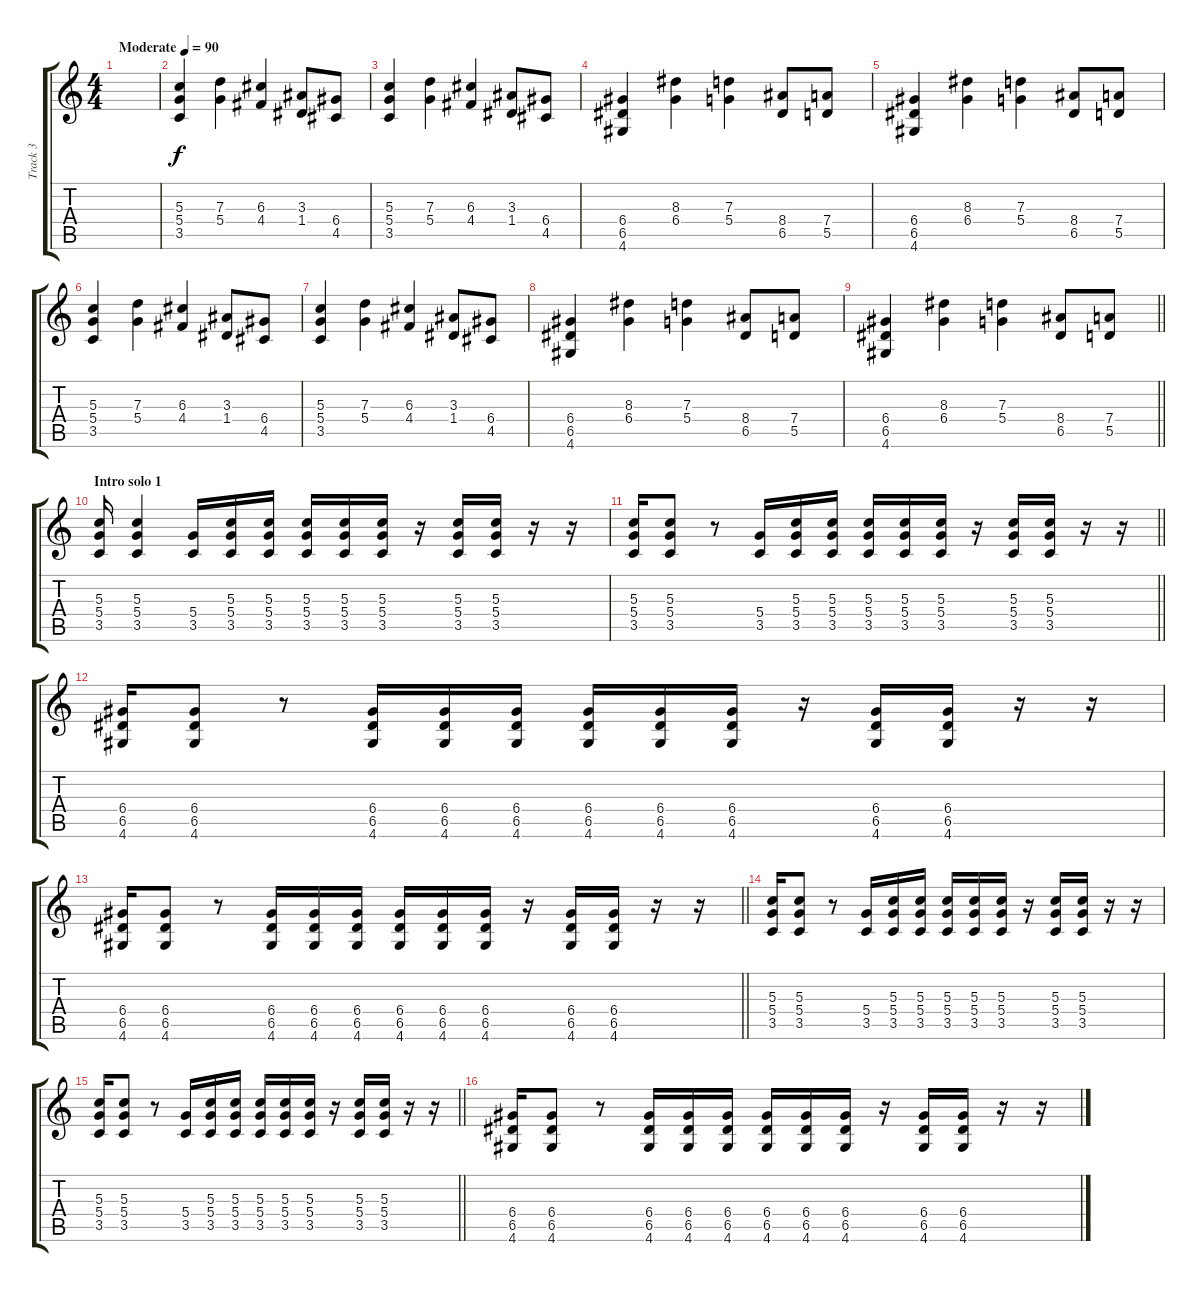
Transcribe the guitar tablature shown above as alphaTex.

\track ("Track 3" "Track 3") {instrument overdrivenguitar}
\staff {score tabs}
\tuning (E4 B3 G3 D3 A2 E2) {hide}
\ts (4 4)
\tempo (90 "Moderate")
\clef g2
\ks c
|
(5.3 5.4 3.5).4 (7.3 5.4).4 (6.3 4.4).4 (3.3 1.4).8 (6.4 4.5).8 |
(5.3 5.4 3.5).4 (7.3 5.4).4 (6.3 4.4).4 (3.3 1.4).8 (6.4 4.5).8 |
(6.4 6.5 4.6).4 (8.3 6.4).4 (7.3 5.4).4 (8.4 6.5).8 (7.4 5.5).8 |
(6.4 6.5 4.6).4 (8.3 6.4).4 (7.3 5.4).4 (8.4 6.5).8 (7.4 5.5).8 |
(5.3 5.4 3.5).4 (7.3 5.4).4 (6.3 4.4).4 (3.3 1.4).8 (6.4 4.5).8 |
(5.3 5.4 3.5).4 (7.3 5.4).4 (6.3 4.4).4 (3.3 1.4).8 (6.4 4.5).8 |
(6.4 6.5 4.6).4 (8.3 6.4).4 (7.3 5.4).4 (8.4 6.5).8 (7.4 5.5).8 |
\barLineRight lightlight
(6.4 6.5 4.6).4 (8.3 6.4).4 (7.3 5.4).4 (8.4 6.5).8 (7.4 5.5).8 |
\section ("" "Intro solo 1")
(5.3 5.4 3.5).16 (5.3 5.4 3.5).4 (5.4 3.5).16 (5.3 5.4 3.5).16 (5.3 5.4 3.5).16 (5.3 5.4 3.5).16 (5.3 5.4 3.5).16 (5.3 5.4 3.5).16 r.16 (5.3 5.4 3.5).16 (5.3 5.4 3.5).16 r.16 r.16 |
\barLineRight lightlight
(5.3 5.4 3.5).16 (5.3 5.4 3.5).8 r.8 (5.4 3.5).16 (5.3 5.4 3.5).16 (5.3 5.4 3.5).16 (5.3 5.4 3.5).16 (5.3 5.4 3.5).16 (5.3 5.4 3.5).16 r.16 (5.3 5.4 3.5).16 (5.3 5.4 3.5).16 r.16 r.16 |
(6.4 6.5 4.6).16 (6.4 6.5 4.6).8 r.8 (6.4 6.5 4.6).16 (6.4 6.5 4.6).16 (6.4 6.5 4.6).16 (6.4 6.5 4.6).16 (6.4 6.5 4.6).16 (6.4 6.5 4.6).16 r.16 (6.4 6.5 4.6).16 (6.4 6.5 4.6).16 r.16 r.16 |
\barLineRight lightlight
(6.4 6.5 4.6).16 (6.4 6.5 4.6).8 r.8 (6.4 6.5 4.6).16 (6.4 6.5 4.6).16 (6.4 6.5 4.6).16 (6.4 6.5 4.6).16 (6.4 6.5 4.6).16 (6.4 6.5 4.6).16 r.16 (6.4 6.5 4.6).16 (6.4 6.5 4.6).16 r.16 r.16 |
(5.3 5.4 3.5).16 (5.3 5.4 3.5).8 r.8 (5.4 3.5).16 (5.3 5.4 3.5).16 (5.3 5.4 3.5).16 (5.3 5.4 3.5).16 (5.3 5.4 3.5).16 (5.3 5.4 3.5).16 r.16 (5.3 5.4 3.5).16 (5.3 5.4 3.5).16 r.16 r.16 |
\barLineRight lightlight
(5.3 5.4 3.5).16 (5.3 5.4 3.5).8 r.8 (5.4 3.5).16 (5.3 5.4 3.5).16 (5.3 5.4 3.5).16 (5.3 5.4 3.5).16 (5.3 5.4 3.5).16 (5.3 5.4 3.5).16 r.16 (5.3 5.4 3.5).16 (5.3 5.4 3.5).16 r.16 r.16 |
(6.4 6.5 4.6).16 (6.4 6.5 4.6).8 r.8 (6.4 6.5 4.6).16 (6.4 6.5 4.6).16 (6.4 6.5 4.6).16 (6.4 6.5 4.6).16 (6.4 6.5 4.6).16 (6.4 6.5 4.6).16 r.16 (6.4 6.5 4.6).16 (6.4 6.5 4.6).16 r.16 r.16
